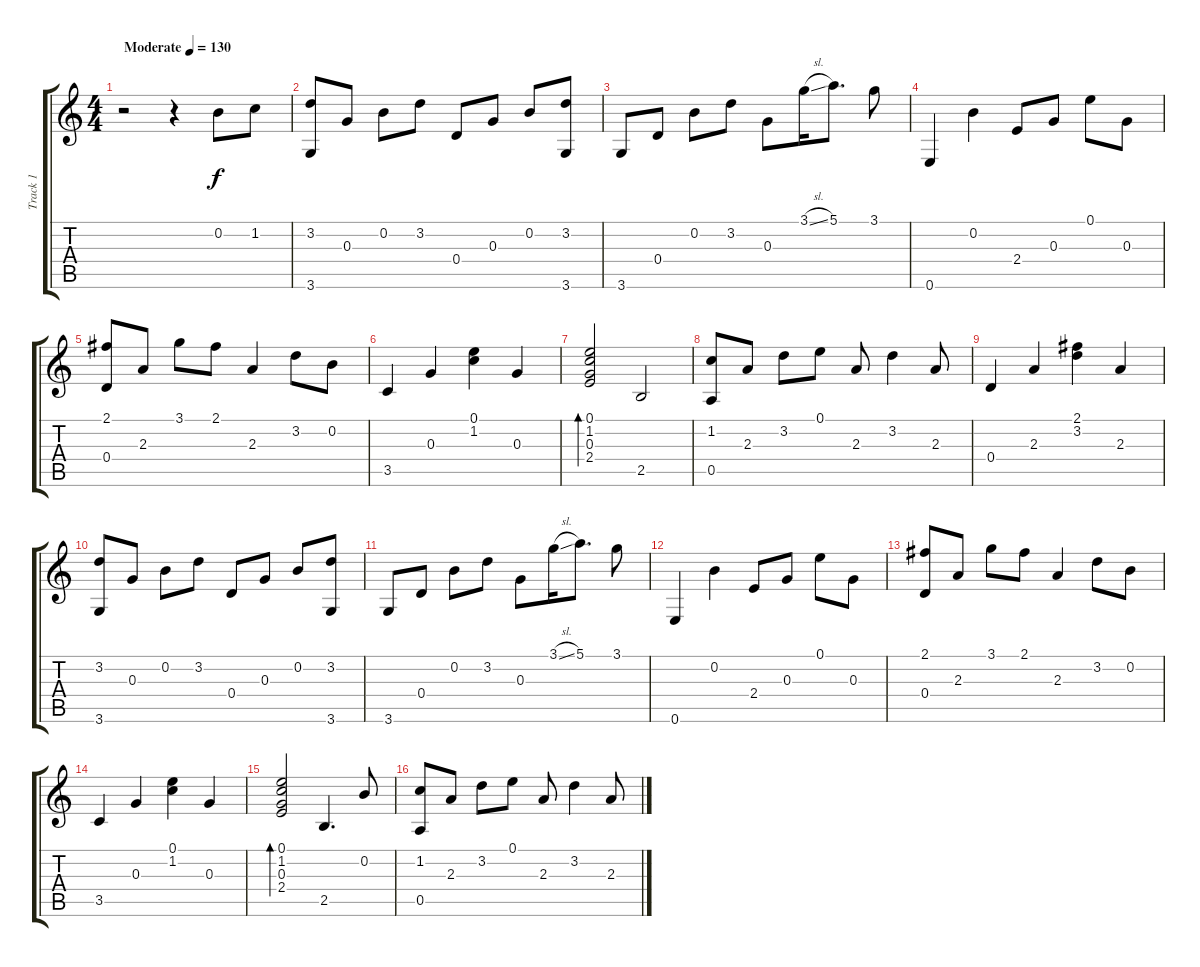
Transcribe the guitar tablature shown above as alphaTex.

\track ("Track 1" "Track 1") {instrument acousticguitarsteel}
\staff {score tabs}
\tuning (E4 B3 G3 D3 A2 E2) {hide}
\ts (4 4)
\tempo (130 "Moderate")
\clef g2
\ks c
r.2{dy f instrument acousticguitarsteel} r.4 0.2.8 1.2.8 |
(3.2 3.6).8 0.3.8 0.2.8 3.2.8 0.4.8 0.3.8 0.2.8 (3.2 3.6).8 |
3.6.8 0.4.8 0.2.8 3.2.8 0.3.8 3.1{sl}.16 5.1.8{d} 3.1.8 |
0.6.4 0.2.4 2.4.8 0.3.8 0.1.8 0.3.8 |
(2.1 0.4).8 2.3.8 3.1.8 2.1.8 2.3.4 3.2.8 0.2.8 |
3.5.4 0.3.4 (0.1 1.2).4 0.3.4 |
(0.1 1.2 0.3 2.4).2{bd 240} 2.5.2 |
(1.2 0.5).8 2.3.8 3.2.8 0.1.8 2.3.8 3.2.4 2.3.8 |
0.4.4 2.3.4 (2.1 3.2).4 2.3.4 |
(3.2 3.6).8 0.3.8 0.2.8 3.2.8 0.4.8 0.3.8 0.2.8 (3.2 3.6).8 |
3.6.8 0.4.8 0.2.8 3.2.8 0.3.8 3.1{sl}.16 5.1.8{d} 3.1.8 |
0.6.4 0.2.4 2.4.8 0.3.8 0.1.8 0.3.8 |
(2.1 0.4).8 2.3.8 3.1.8 2.1.8 2.3.4 3.2.8 0.2.8 |
3.5.4 0.3.4 (0.1 1.2).4 0.3.4 |
(0.1 1.2 0.3 2.4).2{bd 240} 2.5.4{d} 0.2.8{beam Up} |
(1.2 0.5).8 2.3.8 3.2.8 0.1.8 2.3.8 3.2.4 2.3.8
